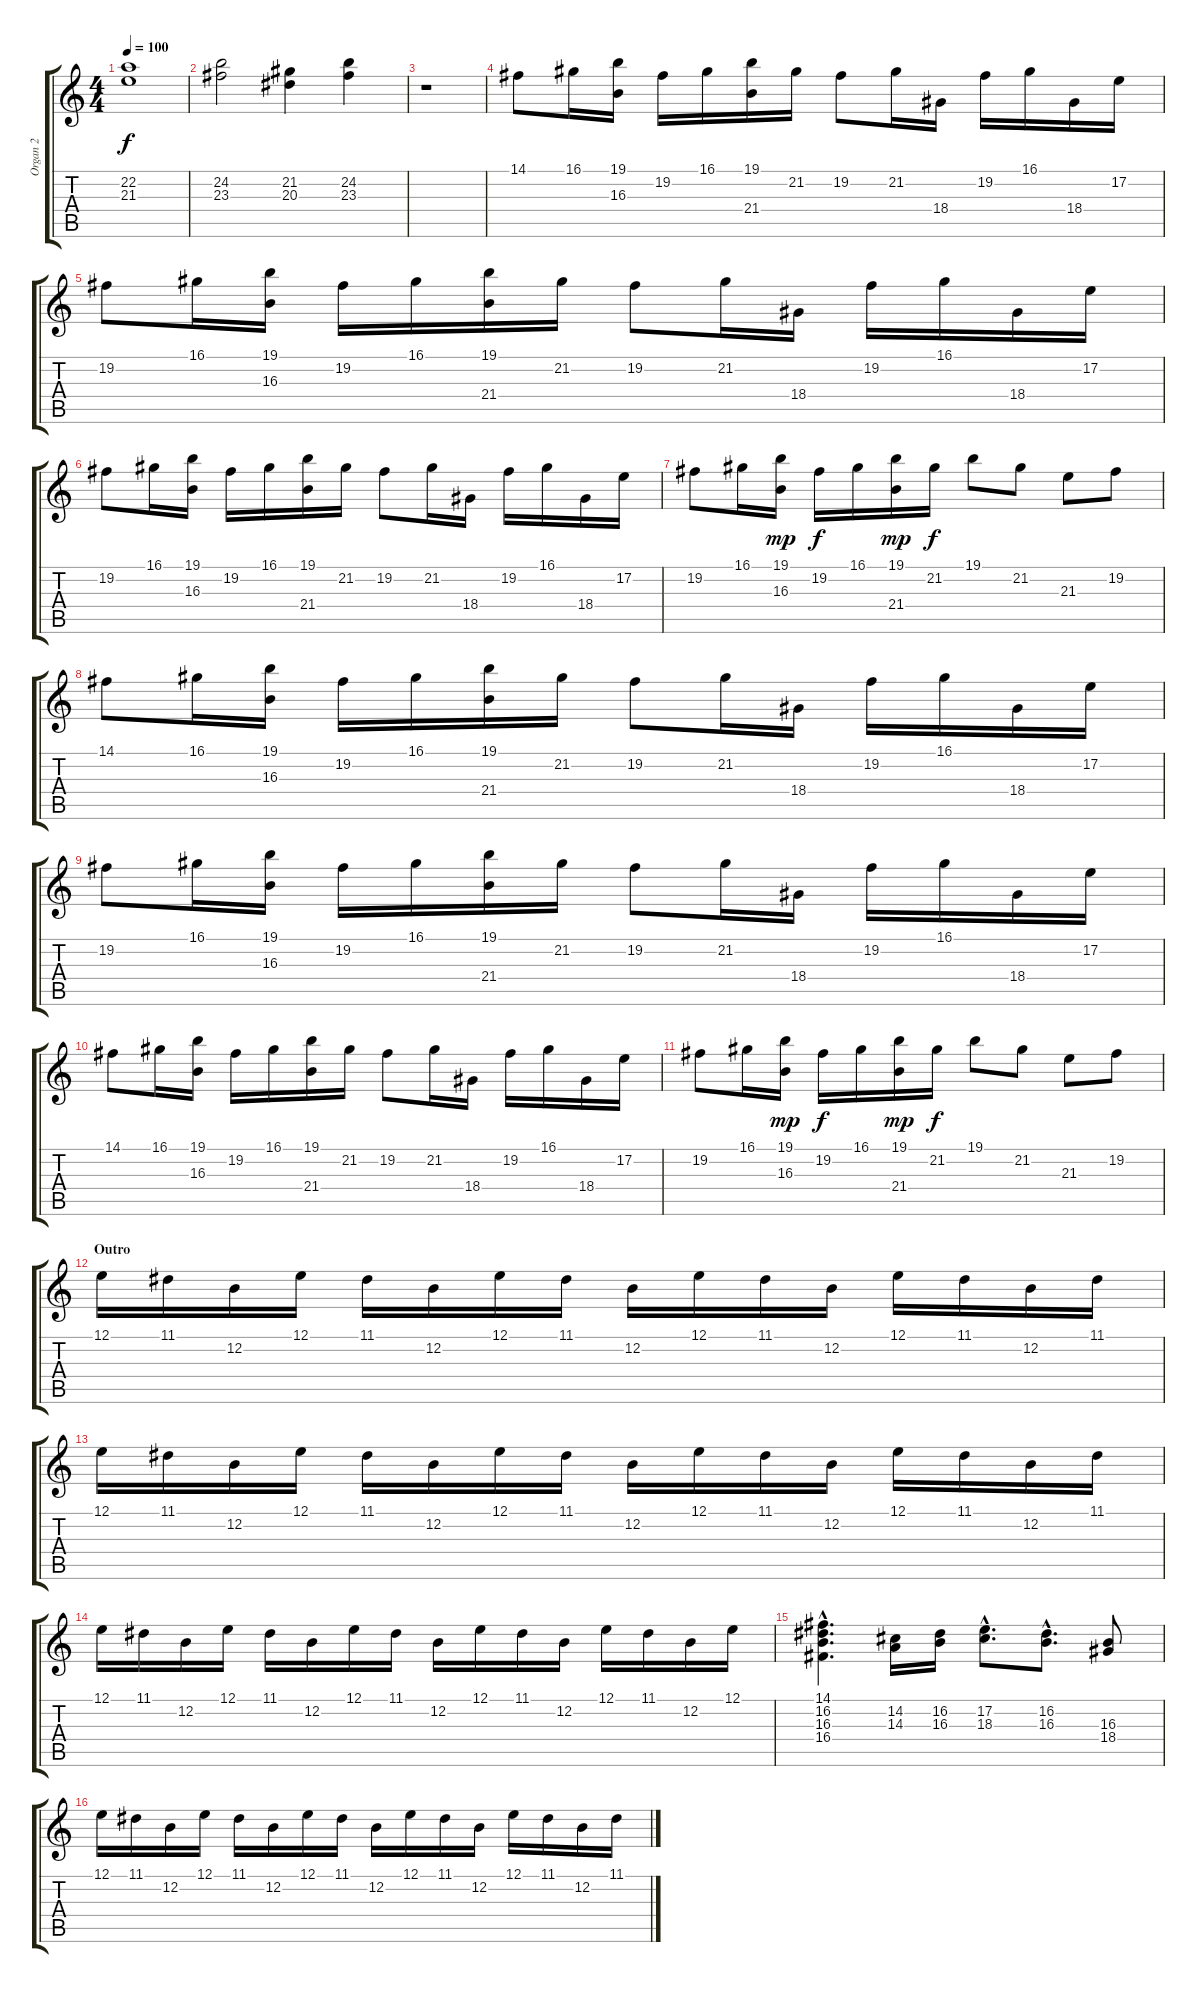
\track ("Organ 2" "Organ 2") {instrument fx5brightness}
\staff {score tabs}
\tuning (E4 B3 G3 D3 A2 E2) {hide}
\ts (4 4)
\tempo 100
\clef g2
\ks c
(22.2 21.3).1{dy f} |
(24.2 23.3).2 (21.2 20.3).4 (24.2 23.3).4 |
r.1 |
14.1.8 16.1.16 (19.1 16.3).16 19.2.16 16.1.16 (19.1 21.4).16 21.2.16 19.2.8 21.2.16 18.4.16 19.2.16 16.1.16 18.4.16 17.2.16 |
19.2.8 16.1.16 (19.1 16.3).16 19.2.16 16.1.16 (19.1 21.4).16 21.2.16 19.2.8 21.2.16 18.4.16 19.2.16 16.1.16 18.4.16 17.2.16 |
19.2.8 16.1.16 (19.1 16.3).16 19.2.16 16.1.16 (19.1 21.4).16 21.2.16 19.2.8 21.2.16 18.4.16 19.2.16 16.1.16 18.4.16 17.2.16 |
19.2.8 16.1.16 (19.1 16.3).16{dy mp} 19.2.16{dy f} 16.1.16 (19.1 21.4).16{dy mp} 21.2.16{dy f} 19.1.8 21.2.8 21.3.8 19.2.8 |
14.1.8 16.1.16 (19.1 16.3).16 19.2.16 16.1.16 (19.1 21.4).16 21.2.16 19.2.8 21.2.16 18.4.16 19.2.16 16.1.16 18.4.16 17.2.16 |
19.2.8 16.1.16 (19.1 16.3).16 19.2.16 16.1.16 (19.1 21.4).16 21.2.16 19.2.8 21.2.16 18.4.16 19.2.16 16.1.16 18.4.16 17.2.16 |
14.1.8 16.1.16 (19.1 16.3).16 19.2.16 16.1.16 (19.1 21.4).16 21.2.16 19.2.8 21.2.16 18.4.16 19.2.16 16.1.16 18.4.16 17.2.16 |
19.2.8 16.1.16 (19.1 16.3).16{dy mp} 19.2.16{dy f} 16.1.16 (19.1 21.4).16{dy mp} 21.2.16{dy f} 19.1.8 21.2.8 21.3.8 19.2.8 |
\section ("" "Outro")
12.1.16 11.1.16 12.2.16 12.1.16 11.1.16 12.2.16 12.1.16 11.1.16 12.2.16 12.1.16 11.1.16 12.2.16 12.1.16 11.1.16 12.2.16 11.1.16 |
12.1.16 11.1.16 12.2.16 12.1.16 11.1.16 12.2.16 12.1.16 11.1.16 12.2.16 12.1.16 11.1.16 12.2.16 12.1.16 11.1.16 12.2.16 11.1.16 |
12.1.16 11.1.16 12.2.16 12.1.16 11.1.16 12.2.16 12.1.16 11.1.16 12.2.16 12.1.16 11.1.16 12.2.16 12.1.16 11.1.16 12.2.16 12.1.16 |
(14.1{hac} 16.2{hac} 16.3{hac} 16.4{hac}).4{d} (14.2 14.3).16 (16.2 16.3).16 (17.2{hac} 18.3{hac}).8{d} (16.2{hac} 16.3{hac}).8{d} (16.3 18.4).8 |
12.1.16 11.1.16 12.2.16 12.1.16 11.1.16 12.2.16 12.1.16 11.1.16 12.2.16 12.1.16 11.1.16 12.2.16 12.1.16 11.1.16 12.2.16 11.1.16
